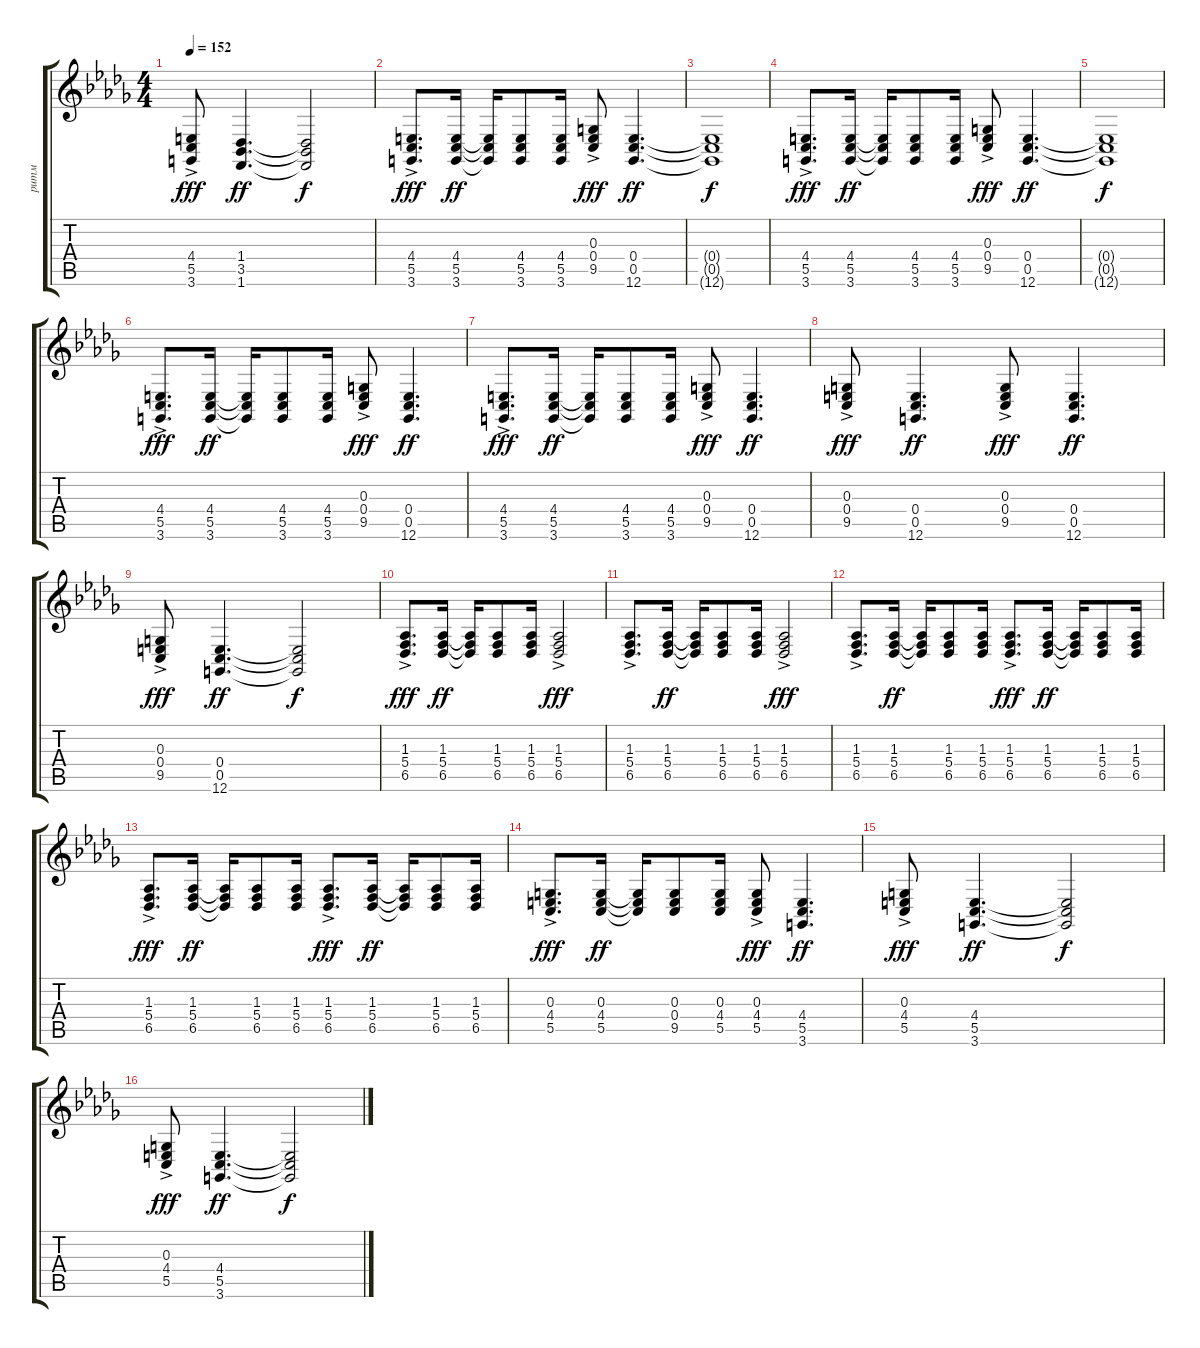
\track ("ритм" "ритм") {instrument acousticgrandpiano}
\staff {score tabs}
\tuning (E4 B3 G3 C3 G2 E2) {hide}
\ts (4 4)
\tempo 152
\clef g2
\ks bbminor
(4.4{ac} 5.5{ac} 3.6{ac}).8{dy fff} (1.4 3.5 1.6).4{d dy ff} (1.4{t} 3.5{t} 1.6{t}).2{dy f} |
(4.4{ac} 5.5{ac} 3.6{ac}).8{d dy fff} (4.4 5.5 3.6).16{dy ff} (4.4{t} 5.5{t} 3.6{t}).16 (4.4 5.5 3.6).8 (4.4 5.5 3.6).16 (0.3{ac} 0.4{ac} 9.5{ac}).8{dy fff} (0.4 0.5 12.6).4{d dy ff} |
(0.4{t} 0.5{t} 12.6{t}).1{dy f} |
(4.4{ac} 5.5{ac} 3.6{ac}).8{d dy fff} (4.4 5.5 3.6).16{dy ff} (4.4{t} 5.5{t} 3.6{t}).16 (4.4 5.5 3.6).8 (4.4 5.5 3.6).16 (0.3{ac} 0.4{ac} 9.5{ac}).8{dy fff} (0.4 0.5 12.6).4{d dy ff} |
(0.4{t} 0.5{t} 12.6{t}).1{dy f} |
(4.4{ac} 5.5{ac} 3.6{ac}).8{d dy fff} (4.4 5.5 3.6).16{dy ff} (4.4{t} 5.5{t} 3.6{t}).16 (4.4 5.5 3.6).8 (4.4 5.5 3.6).16 (0.3{ac} 0.4{ac} 9.5{ac}).8{dy fff} (0.4 0.5 12.6).4{d dy ff} |
(4.4{ac} 5.5{ac} 3.6{ac}).8{d dy fff} (4.4 5.5 3.6).16{dy ff} (4.4{t} 5.5{t} 3.6{t}).16 (4.4 5.5 3.6).8 (4.4 5.5 3.6).16 (0.3{ac} 0.4{ac} 9.5{ac}).8{dy fff} (0.4 0.5 12.6).4{d dy ff} |
(0.3{ac} 0.4{ac} 9.5{ac}).8{dy fff} (0.4 0.5 12.6).4{d dy ff} (0.3{ac} 0.4{ac} 9.5{ac}).8{dy fff} (0.4 0.5 12.6).4{d dy ff} |
(0.3{ac} 0.4{ac} 9.5{ac}).8{dy fff} (0.4 0.5 12.6).4{d dy ff} (0.4{t} 0.5{t} 12.6{t}).2{dy f} |
(1.3{ac} 5.4{ac} 6.5{ac}).8{d dy fff} (1.3 5.4 6.5).16{dy ff} (1.3{t} 5.4{t} 6.5{t}).16 (1.3 5.4 6.5).8 (1.3 5.4 6.5).16 (1.3{ac} 5.4{ac} 6.5{ac}).2{dy fff} |
(1.3{ac} 5.4{ac} 6.5{ac}).8{d} (1.3 5.4 6.5).16{dy ff} (1.3{t} 5.4{t} 6.5{t}).16 (1.3 5.4 6.5).8 (1.3 5.4 6.5).16 (1.3{ac} 5.4{ac} 6.5{ac}).2{dy fff} |
(1.3{ac} 5.4{ac} 6.5{ac}).8{d} (1.3 5.4 6.5).16{dy ff} (1.3{t} 5.4{t} 6.5{t}).16 (1.3 5.4 6.5).8 (1.3 5.4 6.5).16 (1.3{ac} 5.4{ac} 6.5{ac}).8{d dy fff} (1.3 5.4 6.5).16{dy ff} (1.3{t} 5.4{t} 6.5{t}).16 (1.3 5.4 6.5).8 (1.3 5.4 6.5).16 |
(1.3{ac} 5.4{ac} 6.5{ac}).8{d dy fff} (1.3 5.4 6.5).16{dy ff} (1.3{t} 5.4{t} 6.5{t}).16 (1.3 5.4 6.5).8 (1.3 5.4 6.5).16 (1.3{ac} 5.4{ac} 6.5{ac}).8{d dy fff} (1.3 5.4 6.5).16{dy ff} (1.3{t} 5.4{t} 6.5{t}).16 (1.3 5.4 6.5).8 (1.3 5.4 6.5).16 |
(0.3{ac} 4.4{ac} 5.5{ac}).8{d dy fff} (0.3 4.4 5.5).16{dy ff} (0.3{t} 4.4{t} 5.5{t}).16 (0.3 0.4 9.5).8 (0.3 4.4 5.5).16 (0.3{ac} 4.4{ac} 5.5{ac}).8{dy fff} (4.4 5.5 3.6).4{d dy ff} |
(0.3{ac} 4.4{ac} 5.5{ac}).8{dy fff} (4.4 5.5 3.6).4{d dy ff} (4.4{t} 5.5{t} 3.6{t}).2{dy f} |
(0.3{ac} 4.4{ac} 5.5{ac}).8{dy fff} (4.4 5.5 3.6).4{d dy ff} (4.4{t} 5.5{t} 3.6{t}).2{dy f}
